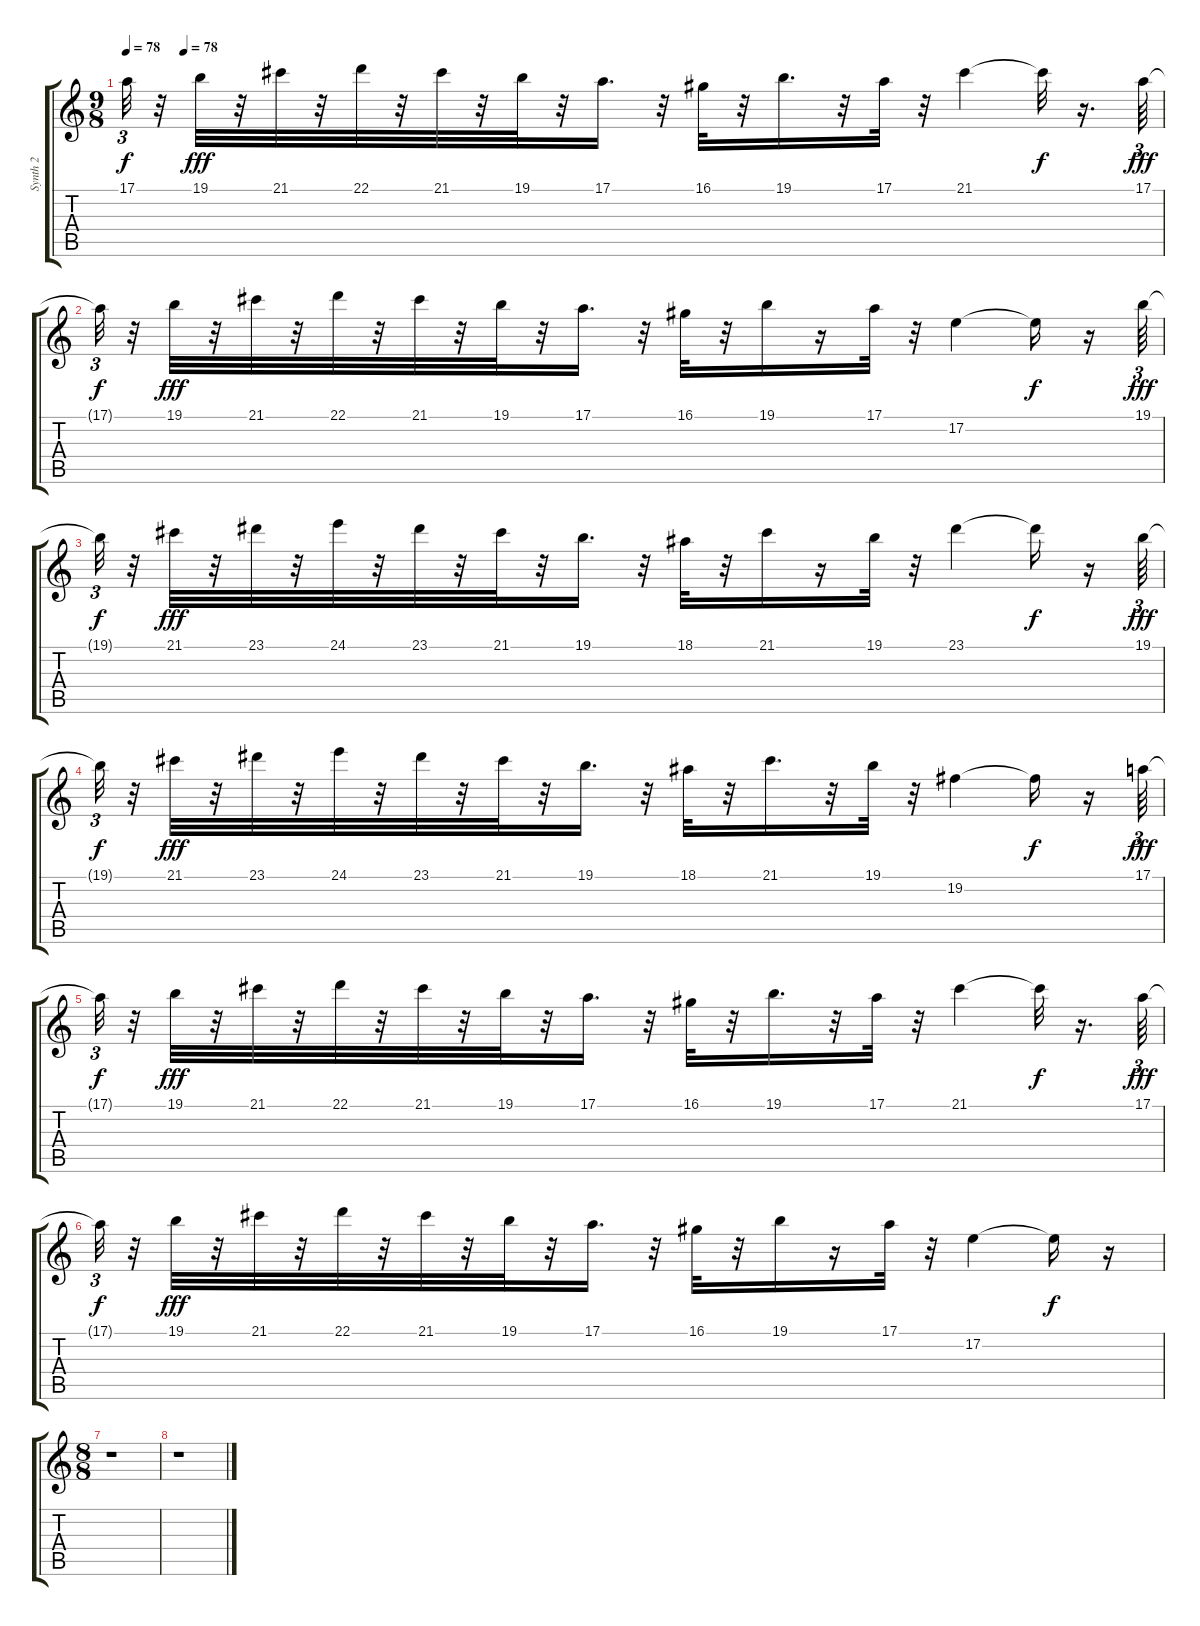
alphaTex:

\track ("Synth 2" "Synth 2") {instrument lead8bassandlead}
\staff {score tabs}
\tuning (E4 B3 G3 D3 A2 E2) {hide}
\ts (9 8)
\tempo 78
\tempo (78 0.05555555555555555)
\clef g2
\ks c
17.1{t}.32{tu (3 2) dy f} r.32 19.1.32{dy fff} r.32 21.1.32 r.32 22.1.32 r.32 21.1.32 r.32 19.1.32 r.32 17.1.16{d} r.32 16.1.32 r.32 19.1.16{d} r.32 17.1.32 r.32 21.1.4 21.1{t}.32{dy f} r.16{d} 17.1.64{tu (3 2) dy fff} |
17.1{t}.32{tu (3 2) dy f} r.32 19.1.32{dy fff} r.32 21.1.32 r.32 22.1.32 r.32 21.1.32 r.32 19.1.32 r.32 17.1.16{d} r.32 16.1.32 r.32 19.1.16 r.16 17.1.32 r.32 17.2.4 17.2{t}.16{dy f} r.16 19.1.64{tu (3 2) dy fff} |
19.1{t}.32{tu (3 2) dy f} r.32 21.1.32{dy fff} r.32 23.1.32 r.32 24.1.32 r.32 23.1.32 r.32 21.1.32 r.32 19.1.16{d} r.32 18.1.32 r.32 21.1.16 r.16 19.1.32 r.32 23.1.4 23.1{t}.16{dy f} r.16 19.1.64{tu (3 2) dy fff} |
19.1{t}.32{tu (3 2) dy f} r.32 21.1.32{dy fff} r.32 23.1.32 r.32 24.1.32 r.32 23.1.32 r.32 21.1.32 r.32 19.1.16{d} r.32 18.1.32 r.32 21.1.16{d} r.32 19.1.32 r.32 19.2.4 19.2{t}.16{dy f} r.16 17.1.64{tu (3 2) dy fff} |
17.1{t}.32{tu (3 2) dy f} r.32 19.1.32{dy fff} r.32 21.1.32 r.32 22.1.32 r.32 21.1.32 r.32 19.1.32 r.32 17.1.16{d} r.32 16.1.32 r.32 19.1.16{d} r.32 17.1.32 r.32 21.1.4 21.1{t}.32{dy f} r.16{d} 17.1.64{tu (3 2) dy fff} |
17.1{t}.32{tu (3 2) dy f} r.32 19.1.32{dy fff} r.32 21.1.32 r.32 22.1.32 r.32 21.1.32 r.32 19.1.32 r.32 17.1.16{d} r.32 16.1.32 r.32 19.1.16 r.16 17.1.32 r.32 17.2.4 17.2{t}.16{dy f} r.16 |
\ts (8 8)
r.1 |
r.1
